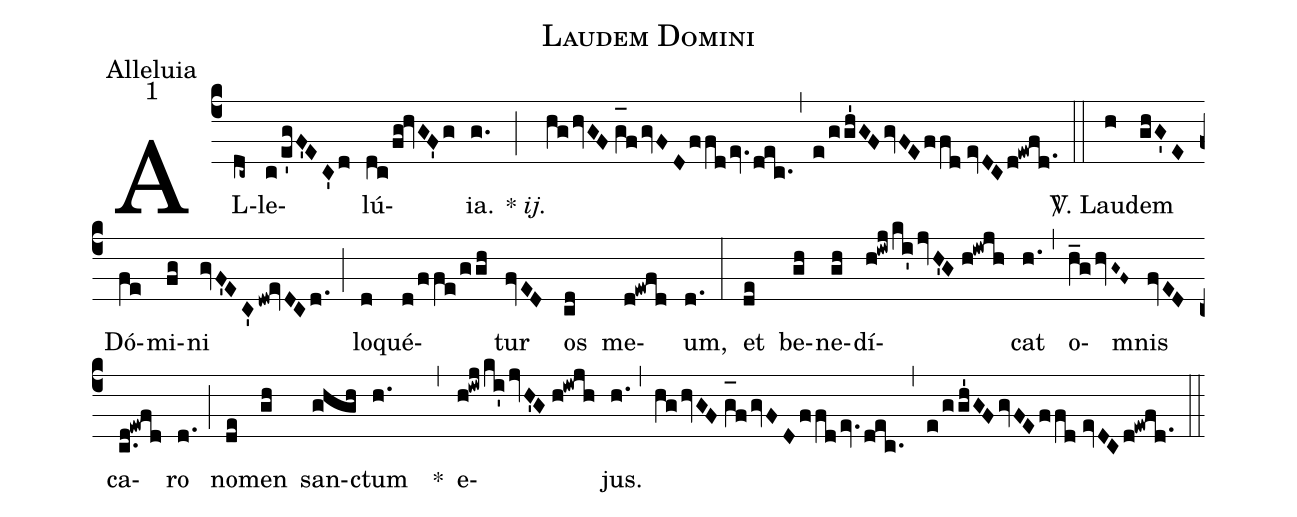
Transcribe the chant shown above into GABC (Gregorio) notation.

name:Laudem Domini;
office-part:Alleluia;
mode:1;
%%
(c4) AL(dc~)le(c/e'gF'EC'd)lú(dc/fg!hvGF'g){ia}.(g.) (;) * <i>ij.</i>~{~}(hghvGF//g_[oh:h]fgvFDffdev.dec.) (,) (e/ggh'GFgvFEffd//evDCd!ewfd.1) (::)
<sp>V/</sp>. Lau(h)dem(ghG'E) Dó(fe)mi(fg)ni(gvF'EC'dw!evDCd.) (;) lo(d)qué(d/ffe/ggh)tur(fvED) os(cd) me(d!ewfd)um,(d.) (:) et(de) be(gh)ne(gh)dí(h!iwjki'jvH'G//h!iwjh)cat(h.) (,) o(h_ghvG~F~)mnis(fvED) ca(c.d!ewfd)ro(d.) (;) no(de)men(gh) san(ghgh)ctum(h.) <clear>*(,) e(h!iwjki'jvH'G//h!iwjh)jus.(h.) (,) (hghvGF//g_[oh:h]fgvFDffdev.dec.) (,) (e/ggh'GFgvFEffd//evDCd!ewfd.1) (::)
